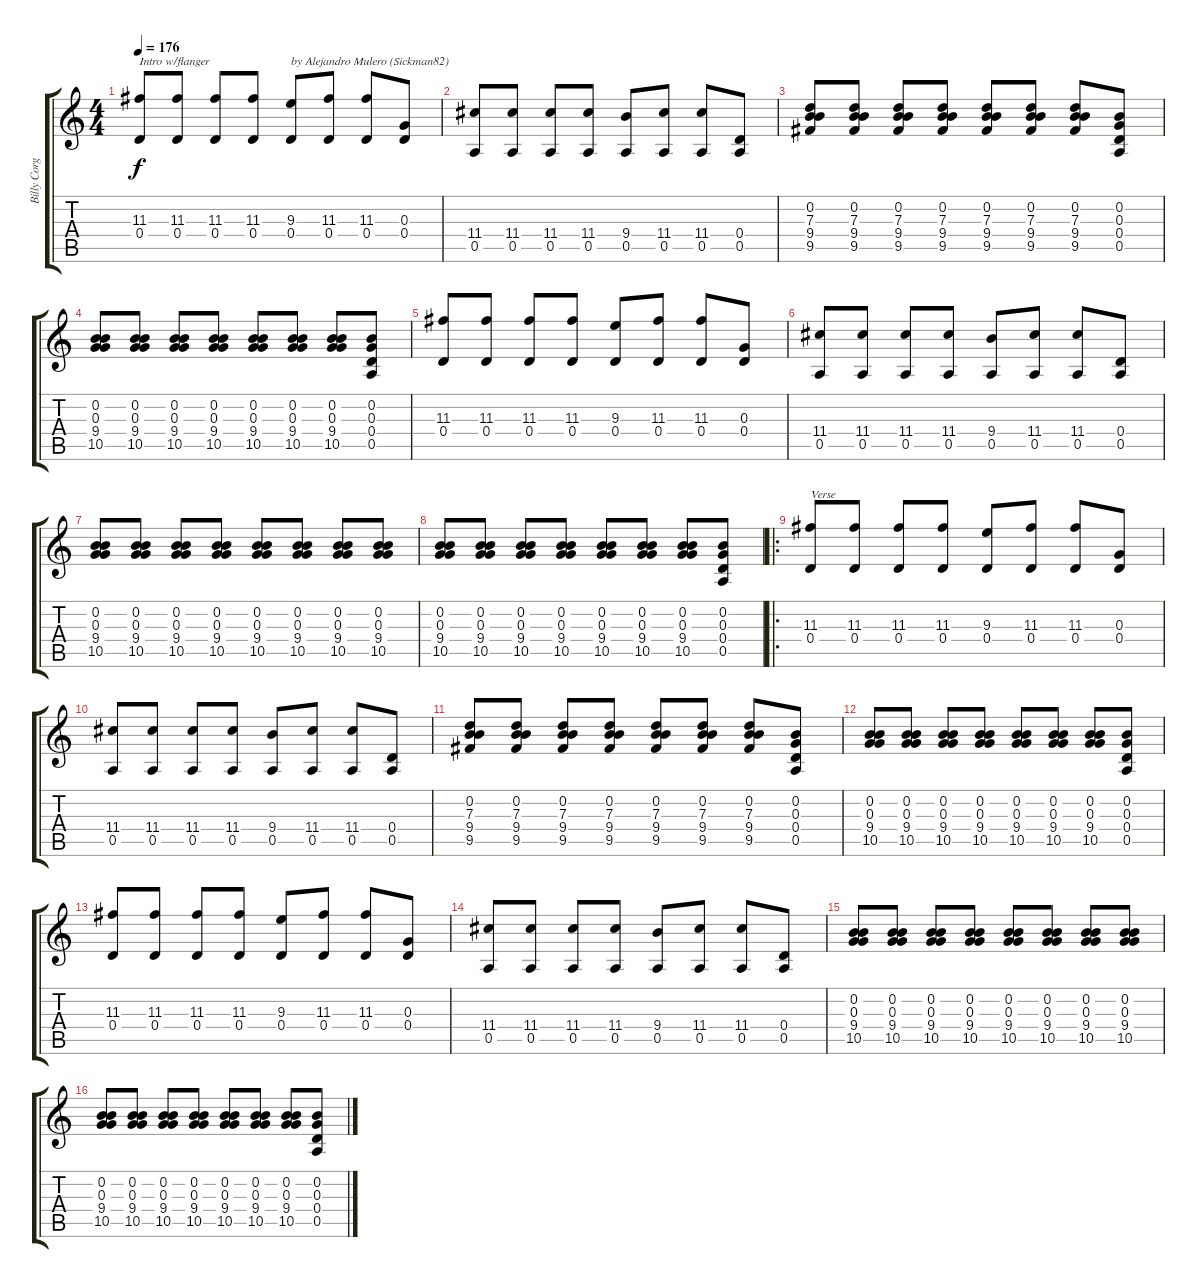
\track ("Billy Corgan" "Billy Corg") {instrument distortionguitar}
\staff {score tabs}
\tuning (E4 B3 G3 D3 A2 E2) {hide}
\ts (4 4)
\tempo 176
\clef g2
\ks c
(11.3 0.4).8{txt "Intro w/flanger" dy f instrument distortionguitar} (11.3 0.4).8 (11.3 0.4).8 (11.3 0.4).8 (9.3 0.4).8{txt "by Alejandro Mulero (Sickman82)"} (11.3 0.4).8 (11.3 0.4).8 (0.3 0.4).8 |
(11.4 0.5).8 (11.4 0.5).8 (11.4 0.5).8 (11.4 0.5).8 (9.4 0.5).8 (11.4 0.5).8 (11.4 0.5).8 (0.4 0.5).8 |
(0.2 7.3 9.4 9.5).8 (0.2 7.3 9.4 9.5).8 (0.2 7.3 9.4 9.5).8 (0.2 7.3 9.4 9.5).8 (0.2 7.3 9.4 9.5).8 (0.2 7.3 9.4 9.5).8 (0.2 7.3 9.4 9.5).8 (0.2 0.3 0.4 0.5).8 |
(0.2 0.3 9.4 10.5).8 (0.2 0.3 9.4 10.5).8 (0.2 0.3 9.4 10.5).8 (0.2 0.3 9.4 10.5).8 (0.2 0.3 9.4 10.5).8 (0.2 0.3 9.4 10.5).8 (0.2 0.3 9.4 10.5).8 (0.2 0.3 0.4 0.5).8 |
(11.3 0.4).8 (11.3 0.4).8 (11.3 0.4).8 (11.3 0.4).8 (9.3 0.4).8 (11.3 0.4).8 (11.3 0.4).8 (0.3 0.4).8 |
(11.4 0.5).8 (11.4 0.5).8 (11.4 0.5).8 (11.4 0.5).8 (9.4 0.5).8 (11.4 0.5).8 (11.4 0.5).8 (0.4 0.5).8 |
(0.2 0.3 9.4 10.5).8 (0.2 0.3 9.4 10.5).8 (0.2 0.3 9.4 10.5).8 (0.2 0.3 9.4 10.5).8 (0.2 0.3 9.4 10.5).8 (0.2 0.3 9.4 10.5).8 (0.2 0.3 9.4 10.5).8 (0.2 0.3 9.4 10.5).8 |
(0.2 0.3 9.4 10.5).8 (0.2 0.3 9.4 10.5).8 (0.2 0.3 9.4 10.5).8 (0.2 0.3 9.4 10.5).8 (0.2 0.3 9.4 10.5).8 (0.2 0.3 9.4 10.5).8 (0.2 0.3 9.4 10.5).8 (0.2 0.3 0.4 0.5).8 |
\ro
(11.3 0.4).8{txt "Verse" volume 13} (11.3 0.4).8 (11.3 0.4).8 (11.3 0.4).8 (9.3 0.4).8 (11.3 0.4).8 (11.3 0.4).8 (0.3 0.4).8 |
(11.4 0.5).8 (11.4 0.5).8 (11.4 0.5).8 (11.4 0.5).8 (9.4 0.5).8 (11.4 0.5).8 (11.4 0.5).8 (0.4 0.5).8 |
(0.2 7.3 9.4 9.5).8 (0.2 7.3 9.4 9.5).8 (0.2 7.3 9.4 9.5).8 (0.2 7.3 9.4 9.5).8 (0.2 7.3 9.4 9.5).8 (0.2 7.3 9.4 9.5).8 (0.2 7.3 9.4 9.5).8 (0.2 0.3 0.4 0.5).8 |
(0.2 0.3 9.4 10.5).8 (0.2 0.3 9.4 10.5).8 (0.2 0.3 9.4 10.5).8 (0.2 0.3 9.4 10.5).8 (0.2 0.3 9.4 10.5).8 (0.2 0.3 9.4 10.5).8 (0.2 0.3 9.4 10.5).8 (0.2 0.3 0.4 0.5).8 |
(11.3 0.4).8 (11.3 0.4).8 (11.3 0.4).8 (11.3 0.4).8 (9.3 0.4).8 (11.3 0.4).8 (11.3 0.4).8 (0.3 0.4).8 |
(11.4 0.5).8 (11.4 0.5).8 (11.4 0.5).8 (11.4 0.5).8 (9.4 0.5).8 (11.4 0.5).8 (11.4 0.5).8 (0.4 0.5).8 |
(0.2 0.3 9.4 10.5).8 (0.2 0.3 9.4 10.5).8 (0.2 0.3 9.4 10.5).8 (0.2 0.3 9.4 10.5).8 (0.2 0.3 9.4 10.5).8 (0.2 0.3 9.4 10.5).8 (0.2 0.3 9.4 10.5).8 (0.2 0.3 9.4 10.5).8 |
(0.2 0.3 9.4 10.5).8 (0.2 0.3 9.4 10.5).8 (0.2 0.3 9.4 10.5).8 (0.2 0.3 9.4 10.5).8 (0.2 0.3 9.4 10.5).8 (0.2 0.3 9.4 10.5).8 (0.2 0.3 9.4 10.5).8 (0.2 0.3 0.4 0.5).8
